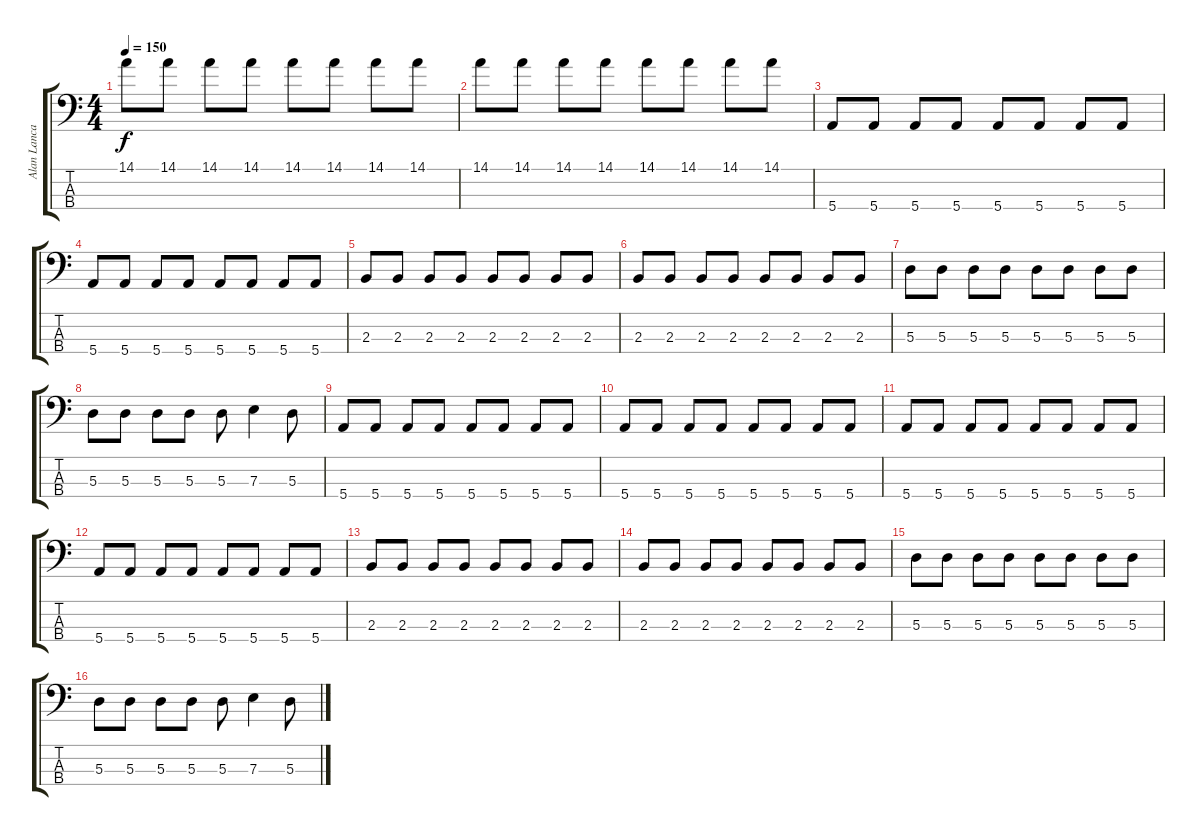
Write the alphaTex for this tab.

\track ("Alan Lancaster" "Alan Lanca") {instrument electricbassfinger}
\staff {score tabs}
\tuning (G2 D2 A1 E1) {hide}
\ts (4 4)
\tempo 150
\clef f4
\ks c
14.1.8{dy f} 14.1.8 14.1.8 14.1.8 14.1.8 14.1.8 14.1.8 14.1.8 |
14.1.8 14.1.8 14.1.8 14.1.8 14.1.8 14.1.8 14.1.8 14.1.8 |
5.4.8 5.4.8 5.4.8 5.4.8 5.4.8 5.4.8 5.4.8 5.4.8 |
5.4.8 5.4.8 5.4.8 5.4.8 5.4.8 5.4.8 5.4.8 5.4.8 |
2.3.8 2.3.8 2.3.8 2.3.8 2.3.8 2.3.8 2.3.8 2.3.8 |
2.3.8 2.3.8 2.3.8 2.3.8 2.3.8 2.3.8 2.3.8 2.3.8 |
5.3.8 5.3.8 5.3.8 5.3.8 5.3.8 5.3.8 5.3.8 5.3.8 |
5.3.8 5.3.8 5.3.8 5.3.8 5.3.8 7.3.4 5.3.8 |
5.4.8 5.4.8 5.4.8 5.4.8 5.4.8 5.4.8 5.4.8 5.4.8 |
5.4.8 5.4.8 5.4.8 5.4.8 5.4.8 5.4.8 5.4.8 5.4.8 |
5.4.8 5.4.8 5.4.8 5.4.8 5.4.8 5.4.8 5.4.8 5.4.8 |
5.4.8 5.4.8 5.4.8 5.4.8 5.4.8 5.4.8 5.4.8 5.4.8 |
2.3.8 2.3.8 2.3.8 2.3.8 2.3.8 2.3.8 2.3.8 2.3.8 |
2.3.8 2.3.8 2.3.8 2.3.8 2.3.8 2.3.8 2.3.8 2.3.8 |
5.3.8 5.3.8 5.3.8 5.3.8 5.3.8 5.3.8 5.3.8 5.3.8 |
5.3.8 5.3.8 5.3.8 5.3.8 5.3.8 7.3.4 5.3.8
